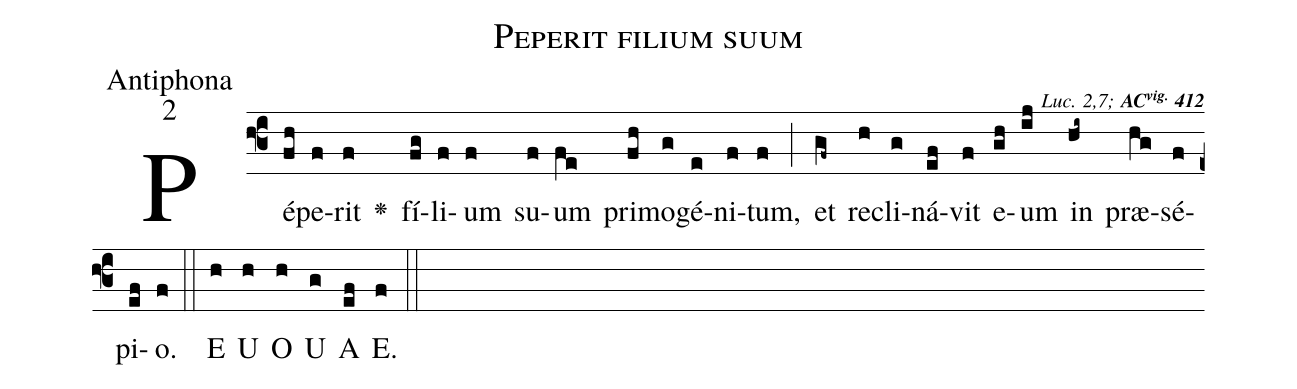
name:Peperit filium suum;
office-part:Antiphona;
mode:2;
commentary:{\itshape\mdseries\scriptsize Luc. 2,7;} {\bfseries\scriptsize AC\textsuperscript{vig.} 412};
%%
(f3)Pé(fh)pe(f)rit(f) <v>\greheightstar</v>() fí(fg)li(f)um(f) su(f)um(fe) pri(fh)mo(g)gé(e)ni(f)tum,(f) (;) et(gf~) re(h)cli(g)ná(ef)vit(f) e(gh)um(ij) in(hi~) præ(hg)sé(f)pi(ef)o.(f) (::) E(h) U(h) O(h) U(g) A(ef) E.(f) (::)
